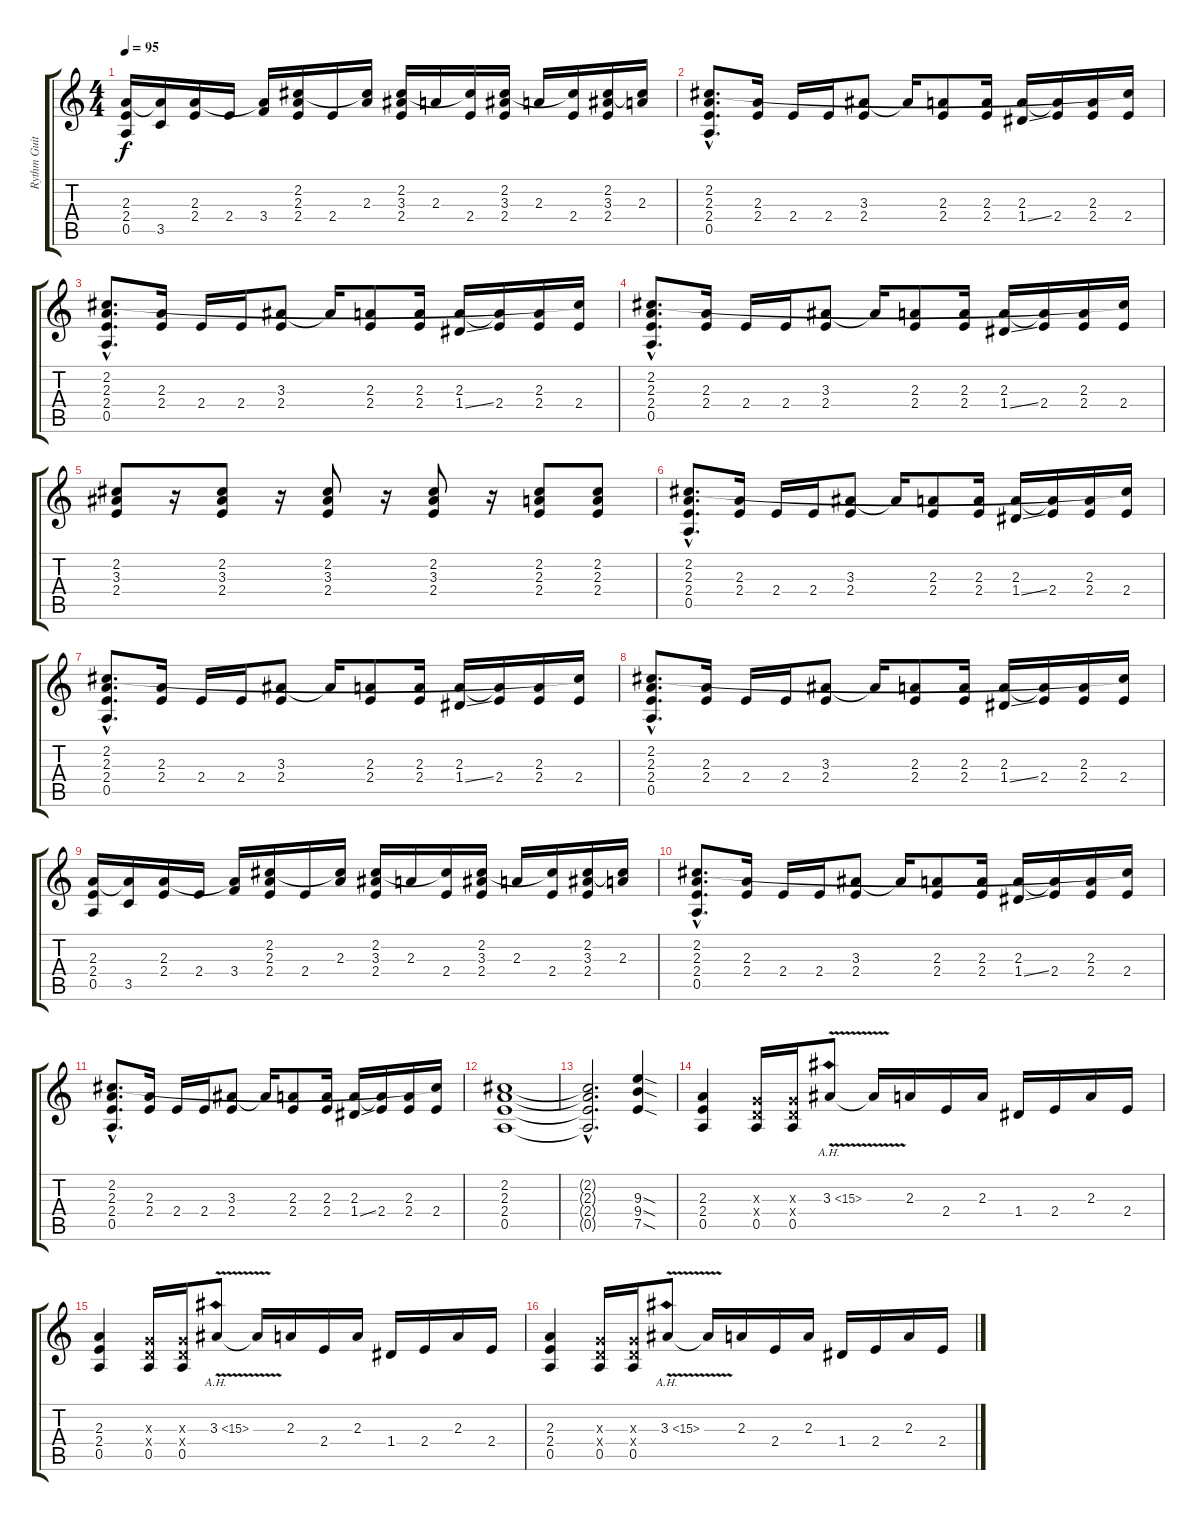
\track ("Rythm Guitar I" "Rythm Guit") {instrument acousticguitarsteel}
\staff {score tabs}
\tuning (E4 B3 G3 D3 A2 E2) {hide}
\ts (4 4)
\tempo 95
\clef g2
\ks c
(2.3 2.4 0.5).16{dy f} (2.3{t} 3.5).16 (2.3 2.4).16 2.4.16 (2.3{t} 3.4).16 (2.2 2.3 2.4).16 2.4.16 (2.2{t} 2.3).16 (2.2 3.3 2.4).16 2.3.16 (2.2{t} 2.4).16 (2.2 3.3 2.4).16 2.3.16 (2.2{t} 2.4).16 (2.2 3.3 2.4).16 (2.2{t} 2.3).16 |
(2.2{hac} 2.3{hac} 2.4{hac} 0.5{hac}).8{d} (2.3 2.4).16 2.4.16 2.4.16 (3.3 2.4).8 3.3{t}.16 (2.3 2.4).8 (2.3 2.4).16 (2.3 1.4{ss}).16 (2.3{t} 2.4).16 (2.3 2.4).16 (2.2{t} 2.4).16 |
(2.2{hac} 2.3{hac} 2.4{hac} 0.5{hac}).8{d} (2.3 2.4).16 2.4.16 2.4.16 (3.3 2.4).8 3.3{t}.16 (2.3 2.4).8 (2.3 2.4).16 (2.3 1.4{ss}).16 (2.3{t} 2.4).16 (2.3 2.4).16 (2.2{t} 2.4).16 |
(2.2{hac} 2.3{hac} 2.4{hac} 0.5{hac}).8{d} (2.3 2.4).16 2.4.16 2.4.16 (3.3 2.4).8 3.3{t}.16 (2.3 2.4).8 (2.3 2.4).16 (2.3 1.4{ss}).16 (2.3{t} 2.4).16 (2.3 2.4).16 (2.2{t} 2.4).16 |
(2.2 3.3 2.4).8 r.16 (2.2 3.3 2.4).8 r.16 (2.2 3.3 2.4).8 r.16 (2.2 3.3 2.4).8 r.16 (2.2 2.3 2.4).8 (2.2 2.3 2.4).8 |
(2.2{hac} 2.3{hac} 2.4{hac} 0.5{hac}).8{d} (2.3 2.4).16 2.4.16 2.4.16 (3.3 2.4).8 3.3{t}.16 (2.3 2.4).8 (2.3 2.4).16 (2.3 1.4{ss}).16 (2.3{t} 2.4).16 (2.3 2.4).16 (2.2{t} 2.4).16 |
(2.2{hac} 2.3{hac} 2.4{hac} 0.5{hac}).8{d} (2.3 2.4).16 2.4.16 2.4.16 (3.3 2.4).8 3.3{t}.16 (2.3 2.4).8 (2.3 2.4).16 (2.3 1.4{ss}).16 (2.3{t} 2.4).16 (2.3 2.4).16 (2.2{t} 2.4).16 |
(2.2{hac} 2.3{hac} 2.4{hac} 0.5{hac}).8{d} (2.3 2.4).16 2.4.16 2.4.16 (3.3 2.4).8 3.3{t}.16 (2.3 2.4).8 (2.3 2.4).16 (2.3 1.4{ss}).16 (2.3{t} 2.4).16 (2.3 2.4).16 (2.2{t} 2.4).16 |
(2.3 2.4 0.5).16 (2.3{t} 3.5).16 (2.3 2.4).16 2.4.16 (2.3{t} 3.4).16 (2.2 2.3 2.4).16 2.4.16 (2.2{t} 2.3).16 (2.2 3.3 2.4).16 2.3.16 (2.2{t} 2.4).16 (2.2 3.3 2.4).16 2.3.16 (2.2{t} 2.4).16 (2.2 3.3 2.4).16 (2.2{t} 2.3).16 |
(2.2{hac} 2.3{hac} 2.4{hac} 0.5{hac}).8{d} (2.3 2.4).16 2.4.16 2.4.16 (3.3 2.4).8 3.3{t}.16 (2.3 2.4).8 (2.3 2.4).16 (2.3 1.4{ss}).16 (2.3{t} 2.4).16 (2.3 2.4).16 (2.2{t} 2.4).16 |
(2.2{hac} 2.3{hac} 2.4{hac} 0.5{hac}).8{d} (2.3 2.4).16 2.4.16 2.4.16 (3.3 2.4).8 3.3{t}.16 (2.3 2.4).8 (2.3 2.4).16 (2.3 1.4{ss}).16 (2.3{t} 2.4).16 (2.3 2.4).16 (2.2{t} 2.4).16 |
(2.2 2.3 2.4 0.5).1 |
(2.2{hac t} 2.3{hac t} 2.4{hac t} 0.5{hac t}).2{d} (9.3{sod} 9.4{sod} 7.5{sod}).4{instrument distortionguitar} |
(2.3 2.4 0.5).4 (0.3{x} 0.4{x} 0.5).16 (0.3{x} 0.4{x} 0.5).16 3.3{ah 12 v}.8 3.3{t}.16 2.3.16 2.4.16 2.3.16 1.4.16 2.4.16 2.3.16 2.4.16 |
(2.3 2.4 0.5).4 (0.3{x} 0.4{x} 0.5).16 (0.3{x} 0.4{x} 0.5).16 3.3{ah 12 v}.8 3.3{t}.16 2.3.16 2.4.16 2.3.16 1.4.16 2.4.16 2.3.16 2.4.16 |
(2.3 2.4 0.5).4 (0.3{x} 0.4{x} 0.5).16 (0.3{x} 0.4{x} 0.5).16 3.3{ah 12 v}.8 3.3{t}.16 2.3.16 2.4.16 2.3.16 1.4.16 2.4.16 2.3.16 2.4.16
